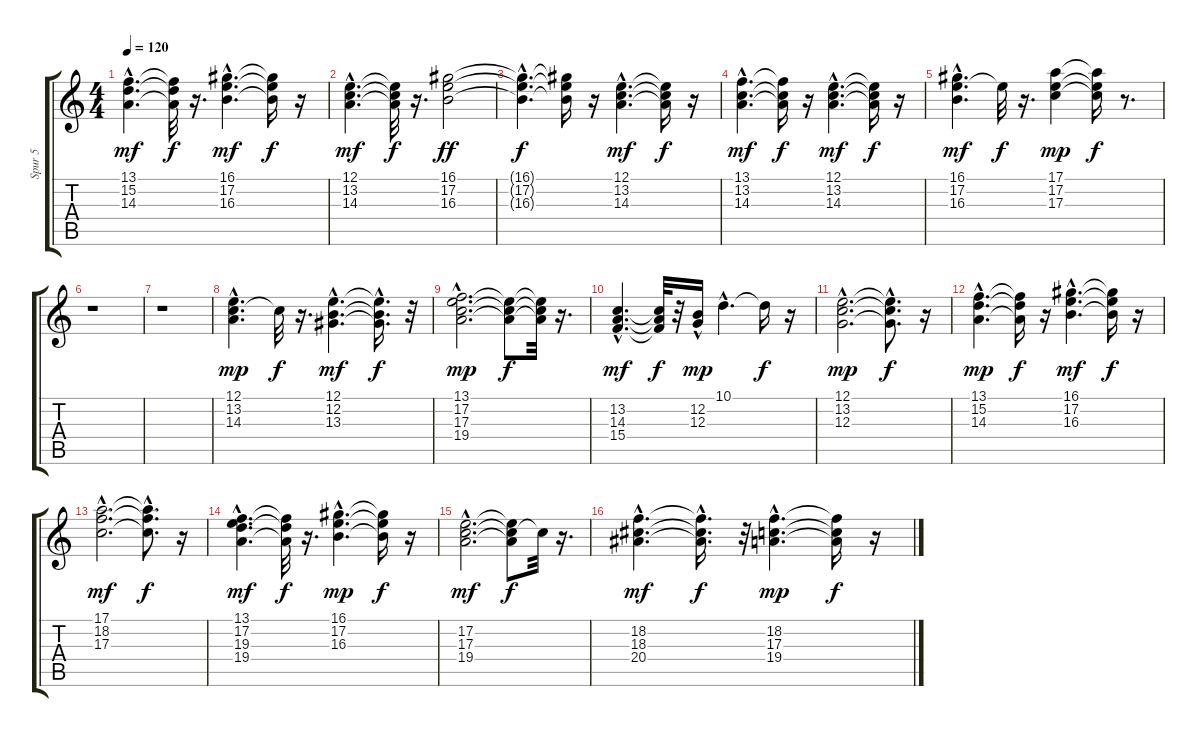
\track ("Spur 5" "Spur 5") {instrument orchestrahit}
\staff {score tabs}
\tuning (E4 B3 G3 D3 A2 E2) {hide}
\ts (4 4)
\tempo 120
\clef g2
\ks c
(13.1{hac} 15.2{hac} 14.3{hac}).4{d dy mf} (13.1{t} 15.2{t} 14.3{t}).32{dy f} r.16{d} (16.1{hac} 17.2{hac} 16.3{hac}).4{d dy mf} (16.1{t} 17.2{t} 16.3{t}).16{dy f} r.16 |
(12.1{hac} 13.2{hac} 14.3{hac}).4{d dy mf} (12.1{t} 13.2{t} 14.3{t}).32{dy f} r.16{d} (16.1 17.2 16.3).2{dy ff} |
(16.1{hac t} 17.2{hac t} 16.3{hac t}).4{d dy f} (16.1{t} 17.2{t} 16.3{t}).16 r.16 (12.1{hac} 13.2{hac} 14.3{hac}).4{d dy mf} (12.1{t} 13.2{t} 14.3{t}).16{dy f} r.16 |
(13.1{hac} 13.2{hac} 14.3{hac}).4{d dy mf} (13.1{t} 13.2{t} 14.3{t}).16{dy f} r.16 (12.1{hac} 13.2{hac} 14.3{hac}).4{d dy mf} (12.1{t} 13.2{t} 14.3{t}).16{dy f} r.16 |
(16.1{hac} 17.2{hac} 16.3{hac}).4{d dy mf} 17.2{t}.32{dy f} r.16{d} (17.1 17.2 17.3).4{dy mp} (17.1{t} 17.2{t} 17.3{t}).16{dy f} r.8{d} |
r.1 |
r.1 |
(12.1{hac} 13.2{hac} 14.3{hac}).4{d dy mp instrument orchestrahit} 13.2{t}.32{dy f} r.16{d} (12.1{hac} 12.2{hac} 13.3{hac}).4{d dy mf} (12.1{hac t} 12.2{t} 13.3{t}).16{d dy f} r.32 |
(13.1 17.2{hac} 17.3{hac} 19.4{hac}).2{d dy mp} (17.2{t} 17.3{t} 19.4{t}).8{dy f} (17.2{t} 17.3{t} 19.4{t}).32 r.16{d} |
(13.2{hac} 14.3{hac} 15.4{hac}).4{d dy mf} (13.2{t} 14.3{t} 15.4{t}).32{dy f} r.32 (12.2{hac} 12.3{hac}).16{dy mp} 10.1{hac}.4{d} 10.1{t}.16{dy f} r.16 |
(12.1{hac} 13.2{hac} 12.3{hac}).2{d dy mp} (12.1{hac t} 13.2{hac t} 12.3{hac t}).8{d dy f} r.16 |
(13.1{hac} 15.2{hac} 14.3{hac}).4{d dy mp} (13.1{t} 15.2{t} 14.3{t}).16{dy f} r.16 (16.1{hac} 17.2{hac} 16.3{hac}).4{d dy mf} (16.1{t} 17.2{t} 16.3{t}).16{dy f} r.16 |
(17.1{hac} 18.2{hac} 17.3{hac}).2{d dy mf} (17.1{t} 18.2{t} 17.3{hac t}).8{d dy f} r.16 |
(13.1{hac} 17.2 19.3{hac} 19.4{hac}).4{d dy mf} (13.1{t} 19.3{t} 19.4{t}).32{dy f} r.16{d} (16.1{hac} 17.2{hac} 16.3{hac}).4{d dy mp} (16.1{t} 17.2{t} 16.3{t}).16{dy f} r.16 |
(17.2{hac} 17.3{hac} 19.4{hac}).2{d dy mf} (17.2{t} 17.3{t} 19.4{t}).8{dy f} 17.3{t}.32 r.16{d} |
(18.2{hac} 18.3{hac} 20.4{hac}).4{d dy mf} (18.2{hac t} 18.3{t} 20.4{t}).16{d dy f} r.32 (18.2{hac} 17.3{hac} 19.4{hac}).4{d dy mp} (18.2{t} 17.3{t} 19.4{t}).16{dy f} r.16
